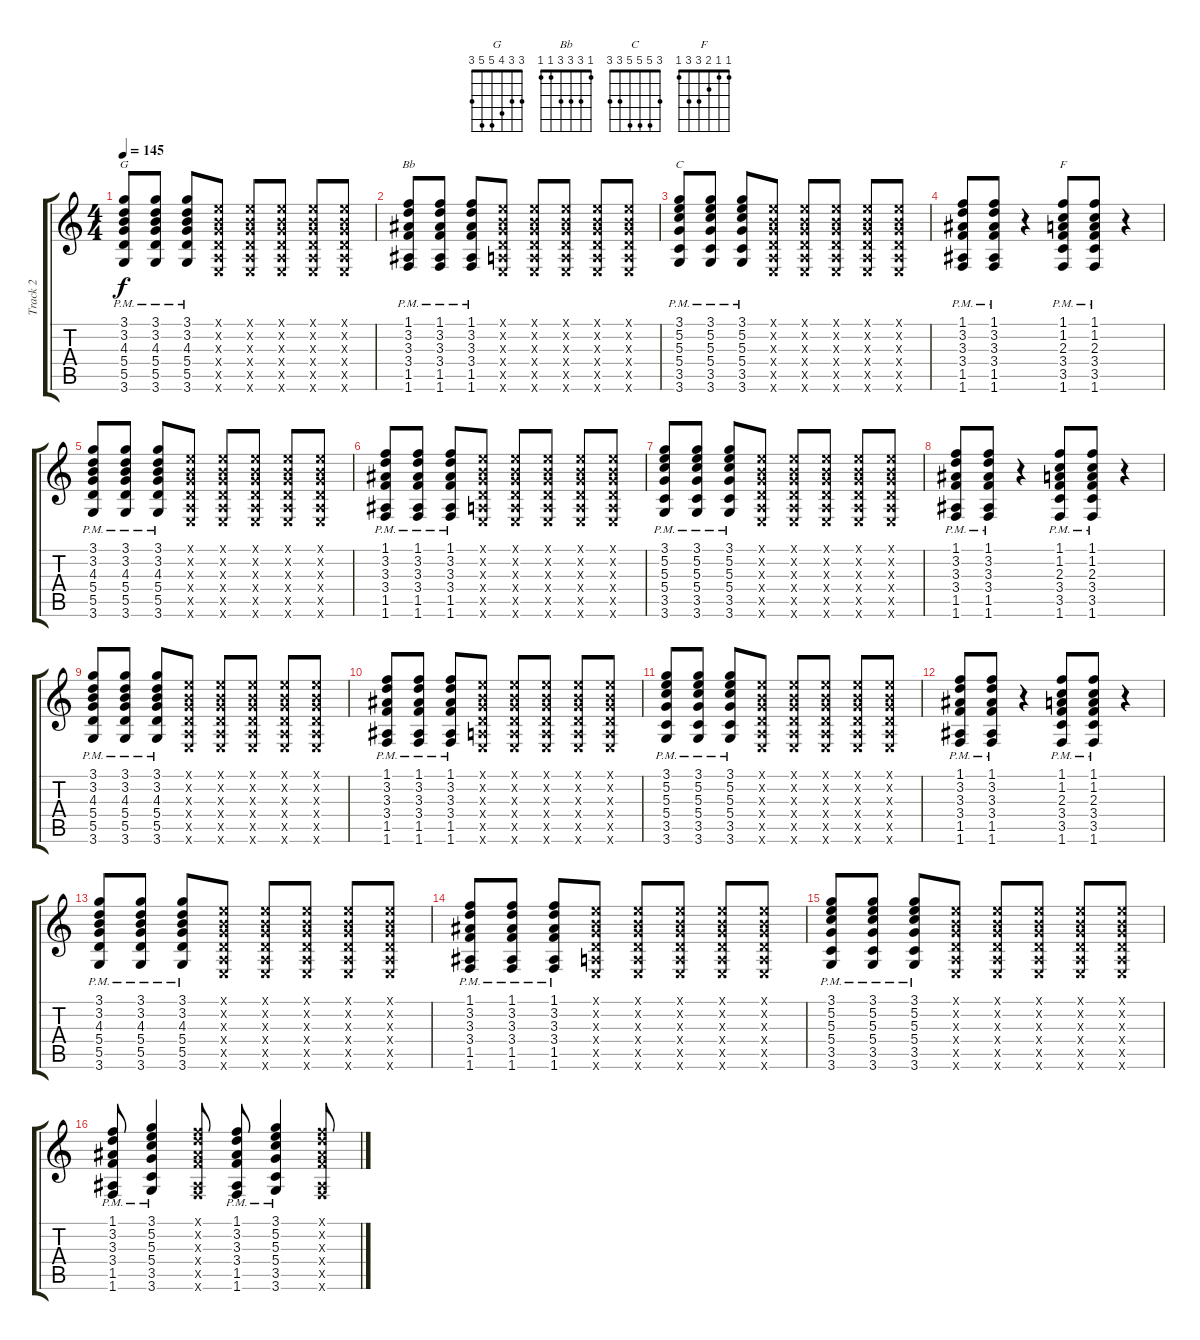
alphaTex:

\track ("Track 2" "Track 2") {instrument acousticguitarsteel}
\staff {score tabs}
\tuning (E4 B3 G3 D3 A2 E2) {hide}
\chord ("G" 3 3 4 5 5 3)
\chord ("Bb" 1 3 3 3 1 1)
\chord ("C" 3 5 5 5 3 3)
\chord ("F" 1 1 2 3 3 1)
\ts (4 4)
\tempo 145
\clef g2
\ks c
(3.1{pm} 3.2{pm} 4.3{pm} 5.4{pm} 5.5{pm} 3.6{pm}).8{ch "G" dy f} (3.1{pm} 3.2{pm} 4.3{pm} 5.4{pm} 5.5{pm} 3.6{pm}).8 (3.1{pm} 3.2{pm} 4.3{pm} 5.4{pm} 5.5{pm} 3.6{pm}).8 (0.1{x} 0.2{x} 0.3{x} 0.4{x} 0.5{x} 0.6{x}).8 (0.1{x} 0.2{x} 0.3{x} 0.4{x} 0.5{x} 0.6{x}).8 (0.1{x} 0.2{x} 0.3{x} 0.4{x} 0.5{x} 0.6{x}).8 (0.1{x} 0.2{x} 0.3{x} 0.4{x} 0.5{x} 0.6{x}).8 (0.1{x} 0.2{x} 0.3{x} 0.4{x} 0.5{x} 0.6{x}).8 |
(1.1{pm} 3.2{pm} 3.3{pm} 3.4{pm} 1.5{pm} 1.6{pm}).8{ch "Bb"} (1.1{pm} 3.2{pm} 3.3{pm} 3.4{pm} 1.5{pm} 1.6{pm}).8 (1.1{pm} 3.2{pm} 3.3{pm} 3.4{pm} 1.5{pm} 1.6{pm}).8 (0.1{x} 0.2{x} 0.3{x} 0.4{x} 0.5{x} 0.6{x}).8 (0.1{x} 0.2{x} 0.3{x} 0.4{x} 0.5{x} 0.6{x}).8 (0.1{x} 0.2{x} 0.3{x} 0.4{x} 0.5{x} 0.6{x}).8 (0.1{x} 0.2{x} 0.3{x} 0.4{x} 0.5{x} 0.6{x}).8 (0.1{x} 0.2{x} 0.3{x} 0.4{x} 0.5{x} 0.6{x}).8 |
(3.1{pm} 5.2{pm} 5.3{pm} 5.4{pm} 3.5{pm} 3.6{pm}).8{ch "C"} (3.1{pm} 5.2{pm} 5.3{pm} 5.4{pm} 3.5{pm} 3.6{pm}).8 (3.1{pm} 5.2{pm} 5.3{pm} 5.4{pm} 3.5{pm} 3.6{pm}).8 (0.1{x} 0.2{x} 0.3{x} 0.4{x} 0.5{x} 0.6{x}).8 (0.1{x} 0.2{x} 0.3{x} 0.4{x} 0.5{x} 0.6{x}).8 (0.1{x} 0.2{x} 0.3{x} 0.4{x} 0.5{x} 0.6{x}).8 (0.1{x} 0.2{x} 0.3{x} 0.4{x} 0.5{x} 0.6{x}).8 (0.1{x} 0.2{x} 0.3{x} 0.4{x} 0.5{x} 0.6{x}).8 |
(1.1{pm} 3.2{pm} 3.3{pm} 3.4{pm} 1.5{pm} 1.6{pm}).8 (1.1{pm} 3.2{pm} 3.3{pm} 3.4{pm} 1.5{pm} 1.6{pm}).8 r.4 (1.1{pm} 1.2{pm} 2.3{pm} 3.4{pm} 3.5{pm} 1.6{pm}).8{ch "F"} (1.1{pm} 1.2{pm} 2.3{pm} 3.4{pm} 3.5{pm} 1.6{pm}).8 r.4 |
(3.1{pm} 3.2{pm} 4.3{pm} 5.4{pm} 5.5{pm} 3.6{pm}).8 (3.1{pm} 3.2{pm} 4.3{pm} 5.4{pm} 5.5{pm} 3.6{pm}).8 (3.1{pm} 3.2{pm} 4.3{pm} 5.4{pm} 5.5{pm} 3.6{pm}).8 (0.1{x} 0.2{x} 0.3{x} 0.4{x} 0.5{x} 0.6{x}).8 (0.1{x} 0.2{x} 0.3{x} 0.4{x} 0.5{x} 0.6{x}).8 (0.1{x} 0.2{x} 0.3{x} 0.4{x} 0.5{x} 0.6{x}).8 (0.1{x} 0.2{x} 0.3{x} 0.4{x} 0.5{x} 0.6{x}).8 (0.1{x} 0.2{x} 0.3{x} 0.4{x} 0.5{x} 0.6{x}).8 |
(1.1{pm} 3.2{pm} 3.3{pm} 3.4{pm} 1.5{pm} 1.6{pm}).8 (1.1{pm} 3.2{pm} 3.3{pm} 3.4{pm} 1.5{pm} 1.6{pm}).8 (1.1{pm} 3.2{pm} 3.3{pm} 3.4{pm} 1.5{pm} 1.6{pm}).8 (0.1{x} 0.2{x} 0.3{x} 0.4{x} 0.5{x} 0.6{x}).8 (0.1{x} 0.2{x} 0.3{x} 0.4{x} 0.5{x} 0.6{x}).8 (0.1{x} 0.2{x} 0.3{x} 0.4{x} 0.5{x} 0.6{x}).8 (0.1{x} 0.2{x} 0.3{x} 0.4{x} 0.5{x} 0.6{x}).8 (0.1{x} 0.2{x} 0.3{x} 0.4{x} 0.5{x} 0.6{x}).8 |
(3.1{pm} 5.2{pm} 5.3{pm} 5.4{pm} 3.5{pm} 3.6{pm}).8 (3.1{pm} 5.2{pm} 5.3{pm} 5.4{pm} 3.5{pm} 3.6{pm}).8 (3.1{pm} 5.2{pm} 5.3{pm} 5.4{pm} 3.5{pm} 3.6{pm}).8 (0.1{x} 0.2{x} 0.3{x} 0.4{x} 0.5{x} 0.6{x}).8 (0.1{x} 0.2{x} 0.3{x} 0.4{x} 0.5{x} 0.6{x}).8 (0.1{x} 0.2{x} 0.3{x} 0.4{x} 0.5{x} 0.6{x}).8 (0.1{x} 0.2{x} 0.3{x} 0.4{x} 0.5{x} 0.6{x}).8 (0.1{x} 0.2{x} 0.3{x} 0.4{x} 0.5{x} 0.6{x}).8 |
(1.1{pm} 3.2{pm} 3.3{pm} 3.4{pm} 1.5{pm} 1.6{pm}).8 (1.1{pm} 3.2{pm} 3.3{pm} 3.4{pm} 1.5{pm} 1.6{pm}).8 r.4 (1.1{pm} 1.2{pm} 2.3{pm} 3.4{pm} 3.5{pm} 1.6{pm}).8 (1.1{pm} 1.2{pm} 2.3{pm} 3.4{pm} 3.5{pm} 1.6{pm}).8 r.4 |
(3.1{pm} 3.2{pm} 4.3{pm} 5.4{pm} 5.5{pm} 3.6{pm}).8 (3.1{pm} 3.2{pm} 4.3{pm} 5.4{pm} 5.5{pm} 3.6{pm}).8 (3.1{pm} 3.2{pm} 4.3{pm} 5.4{pm} 5.5{pm} 3.6{pm}).8 (0.1{x} 0.2{x} 0.3{x} 0.4{x} 0.5{x} 0.6{x}).8 (0.1{x} 0.2{x} 0.3{x} 0.4{x} 0.5{x} 0.6{x}).8 (0.1{x} 0.2{x} 0.3{x} 0.4{x} 0.5{x} 0.6{x}).8 (0.1{x} 0.2{x} 0.3{x} 0.4{x} 0.5{x} 0.6{x}).8 (0.1{x} 0.2{x} 0.3{x} 0.4{x} 0.5{x} 0.6{x}).8 |
(1.1{pm} 3.2{pm} 3.3{pm} 3.4{pm} 1.5{pm} 1.6{pm}).8 (1.1{pm} 3.2{pm} 3.3{pm} 3.4{pm} 1.5{pm} 1.6{pm}).8 (1.1{pm} 3.2{pm} 3.3{pm} 3.4{pm} 1.5{pm} 1.6{pm}).8 (0.1{x} 0.2{x} 0.3{x} 0.4{x} 0.5{x} 0.6{x}).8 (0.1{x} 0.2{x} 0.3{x} 0.4{x} 0.5{x} 0.6{x}).8 (0.1{x} 0.2{x} 0.3{x} 0.4{x} 0.5{x} 0.6{x}).8 (0.1{x} 0.2{x} 0.3{x} 0.4{x} 0.5{x} 0.6{x}).8 (0.1{x} 0.2{x} 0.3{x} 0.4{x} 0.5{x} 0.6{x}).8 |
(3.1{pm} 5.2{pm} 5.3{pm} 5.4{pm} 3.5{pm} 3.6{pm}).8 (3.1{pm} 5.2{pm} 5.3{pm} 5.4{pm} 3.5{pm} 3.6{pm}).8 (3.1{pm} 5.2{pm} 5.3{pm} 5.4{pm} 3.5{pm} 3.6{pm}).8 (0.1{x} 0.2{x} 0.3{x} 0.4{x} 0.5{x} 0.6{x}).8 (0.1{x} 0.2{x} 0.3{x} 0.4{x} 0.5{x} 0.6{x}).8 (0.1{x} 0.2{x} 0.3{x} 0.4{x} 0.5{x} 0.6{x}).8 (0.1{x} 0.2{x} 0.3{x} 0.4{x} 0.5{x} 0.6{x}).8 (0.1{x} 0.2{x} 0.3{x} 0.4{x} 0.5{x} 0.6{x}).8 |
(1.1{pm} 3.2{pm} 3.3{pm} 3.4{pm} 1.5{pm} 1.6{pm}).8 (1.1{pm} 3.2{pm} 3.3{pm} 3.4{pm} 1.5{pm} 1.6{pm}).8 r.4 (1.1{pm} 1.2{pm} 2.3{pm} 3.4{pm} 3.5{pm} 1.6{pm}).8 (1.1{pm} 1.2{pm} 2.3{pm} 3.4{pm} 3.5{pm} 1.6{pm}).8 r.4 |
(3.1{pm} 3.2{pm} 4.3{pm} 5.4{pm} 5.5{pm} 3.6{pm}).8 (3.1{pm} 3.2{pm} 4.3{pm} 5.4{pm} 5.5{pm} 3.6{pm}).8 (3.1{pm} 3.2{pm} 4.3{pm} 5.4{pm} 5.5{pm} 3.6{pm}).8 (0.1{x} 0.2{x} 0.3{x} 0.4{x} 0.5{x} 0.6{x}).8 (0.1{x} 0.2{x} 0.3{x} 0.4{x} 0.5{x} 0.6{x}).8 (0.1{x} 0.2{x} 0.3{x} 0.4{x} 0.5{x} 0.6{x}).8 (0.1{x} 0.2{x} 0.3{x} 0.4{x} 0.5{x} 0.6{x}).8 (0.1{x} 0.2{x} 0.3{x} 0.4{x} 0.5{x} 0.6{x}).8 |
(1.1{pm} 3.2{pm} 3.3{pm} 3.4{pm} 1.5{pm} 1.6{pm}).8 (1.1{pm} 3.2{pm} 3.3{pm} 3.4{pm} 1.5{pm} 1.6{pm}).8 (1.1{pm} 3.2{pm} 3.3{pm} 3.4{pm} 1.5{pm} 1.6{pm}).8 (0.1{x} 0.2{x} 0.3{x} 0.4{x} 0.5{x} 0.6{x}).8 (0.1{x} 0.2{x} 0.3{x} 0.4{x} 0.5{x} 0.6{x}).8 (0.1{x} 0.2{x} 0.3{x} 0.4{x} 0.5{x} 0.6{x}).8 (0.1{x} 0.2{x} 0.3{x} 0.4{x} 0.5{x} 0.6{x}).8 (0.1{x} 0.2{x} 0.3{x} 0.4{x} 0.5{x} 0.6{x}).8 |
(3.1{pm} 5.2{pm} 5.3{pm} 5.4{pm} 3.5{pm} 3.6{pm}).8 (3.1{pm} 5.2{pm} 5.3{pm} 5.4{pm} 3.5{pm} 3.6{pm}).8 (3.1{pm} 5.2{pm} 5.3{pm} 5.4{pm} 3.5{pm} 3.6{pm}).8 (0.1{x} 0.2{x} 0.3{x} 0.4{x} 0.5{x} 0.6{x}).8 (0.1{x} 0.2{x} 0.3{x} 0.4{x} 0.5{x} 0.6{x}).8 (0.1{x} 0.2{x} 0.3{x} 0.4{x} 0.5{x} 0.6{x}).8 (0.1{x} 0.2{x} 0.3{x} 0.4{x} 0.5{x} 0.6{x}).8 (0.1{x} 0.2{x} 0.3{x} 0.4{x} 0.5{x} 0.6{x}).8 |
(1.1{pm} 3.2{pm} 3.3{pm} 3.4{pm} 1.5{pm} 1.6{pm}).8 (3.1{pm} 5.2{pm} 5.3{pm} 5.4{pm} 3.5{pm} 3.6{pm}).4 (1.1{x} 3.2{x} 3.3{x} 3.4{x} 1.5{x} 1.6{x}).8 (1.1{pm} 3.2{pm} 3.3{pm} 3.4{pm} 1.5{pm} 1.6{pm}).8 (3.1{pm} 5.2{pm} 5.3{pm} 5.4{pm} 3.5{pm} 3.6{pm}).4 (1.1{x} 3.2{x} 3.3{x} 3.4{x} 1.5{x} 1.6{x}).8
